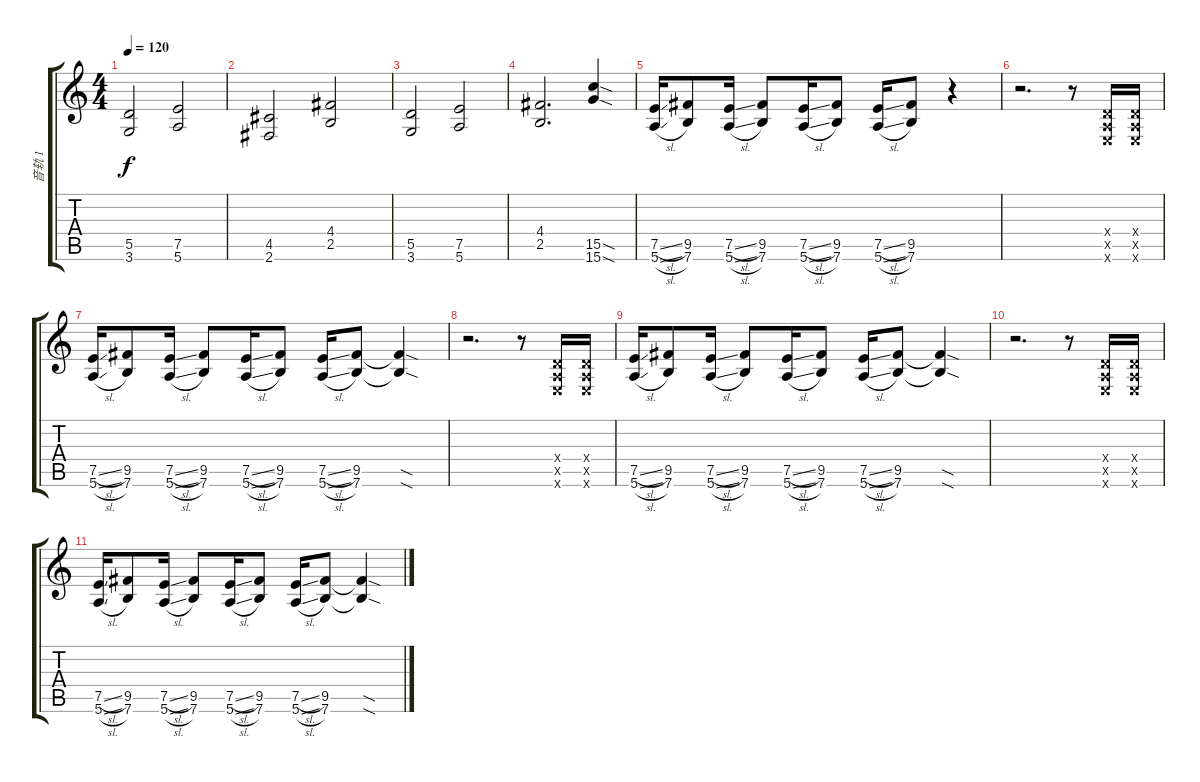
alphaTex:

\track ("音轨 1" "音轨 1") {instrument distortionguitar}
\staff {score tabs}
\tuning (E4 B3 G3 D3 A2 E2) {hide}
\ts (4 4)
\tempo 120
\clef g2
\ks c
(5.5 3.6).2{dy f} (7.5 5.6).2 |
(4.5 2.6).2 (4.4 2.5).2 |
(5.5 3.6).2 (7.5 5.6).2 |
(4.4 2.5).2{d} (15.5{sod} 15.6{sod}).4 |
(7.5{sl} 5.6{sl}).16 (9.5 7.6).8 (7.5{sl} 5.6{sl}).16 (9.5 7.6).8 (7.5{sl} 5.6{sl}).16 (9.5 7.6).8 (7.5{sl} 5.6{sl}).16 (9.5 7.6).8 r.4 |
r.2{d} r.8 (0.4{x} 0.5{x} 0.6{x}).16 (0.4{x} 0.5{x} 0.6{x}).16 |
(7.5{sl} 5.6{sl}).16 (9.5 7.6).8 (7.5{sl} 5.6{sl}).16 (9.5 7.6).8 (7.5{sl} 5.6{sl}).16 (9.5 7.6).8 (7.5{sl} 5.6{sl}).16 (9.5 7.6).8 (9.5{sod t} 7.6{sod t}).4 |
r.2{d} r.8 (0.4{x} 0.5{x} 0.6{x}).16 (0.4{x} 0.5{x} 0.6{x}).16 |
(7.5{sl} 5.6{sl}).16 (9.5 7.6).8 (7.5{sl} 5.6{sl}).16 (9.5 7.6).8 (7.5{sl} 5.6{sl}).16 (9.5 7.6).8 (7.5{sl} 5.6{sl}).16 (9.5 7.6).8 (9.5{sod t} 7.6{sod t}).4 |
r.2{d} r.8 (0.4{x} 0.5{x} 0.6{x}).16 (0.4{x} 0.5{x} 0.6{x}).16 |
(7.5{sl} 5.6{sl}).16 (9.5 7.6).8 (7.5{sl} 5.6{sl}).16 (9.5 7.6).8 (7.5{sl} 5.6{sl}).16 (9.5 7.6).8 (7.5{sl} 5.6{sl}).16 (9.5 7.6).8 (9.5{sod t} 7.6{sod t}).4
